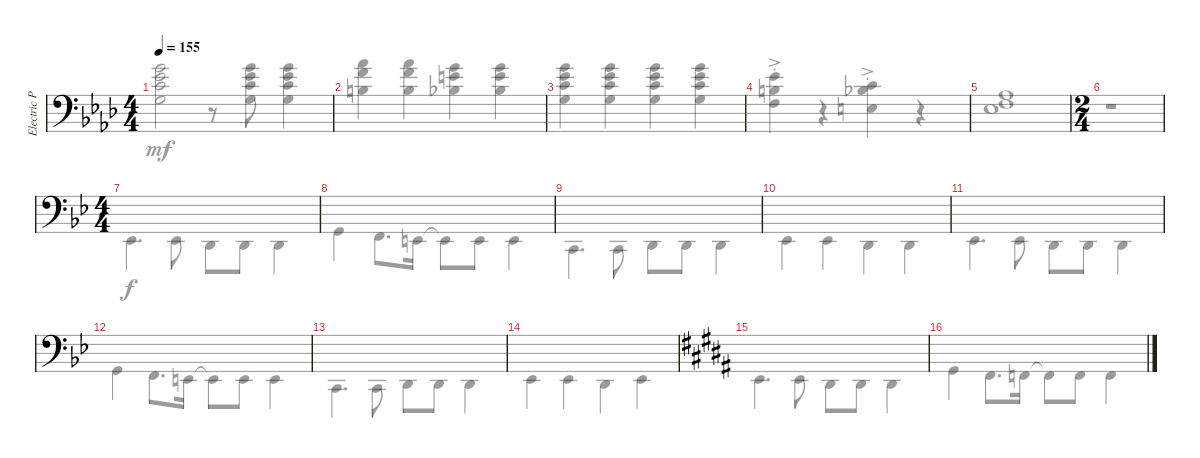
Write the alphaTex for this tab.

\track ("Electric Piano (Staff 2)" "Electric P") {instrument electricgrandpiano}
\staff {score}
\tuning (E4 B3 G3 D3 A2 E2 B1) {hide}
\voice
\ts (4 4)
\tempo 155
\clef f4
\ks ab
|
|
|
|
|
\ts (2 4)
|
\ts (4 4)
\ks bb
|
|
|
|
|
|
|
|
\ks b
|
\voice
\clef f4
\ks ab
(3.1 1.2 0.3 13.4).2{dy mf} r.8 (3.1 4.2 5.3 5.4).8 (3.1 1.2 0.3 13.4).4 |
(1.1 0.2 13.3).4 (1.1 0.2 13.3).4 (0.1 8.2 3.3).4 (0.1 8.2 3.3).4 |
(3.1 1.2 0.3 13.4).4 (3.1 1.2 0.3 13.4).4 (3.1 1.2 0.3 13.4).4 (3.1 1.2 0.3 13.4).4 |
(0.2 8.3{ac st} 3.4).4 r.4 (1.2{ac st} 3.3 2.4).4 r.4 |
(1.3 1.4 8.5).1 |
r.1 |
\ks bb
4.7.4{d dy f} 4.7.8 3.7.8 3.7.8 3.7.4 |
3.6.4 1.6.8{d} 0.6.16 0.6{t}.8 0.6.8 0.6.4 |
1.7.4{d} 1.7.8 3.7.8 3.7.8 3.7.4 |
4.7.4 4.7.4 3.7.4 3.7.4 |
4.7.4{d} 4.7.8 3.7.8 3.7.8 3.7.4 |
3.6.4 1.6.8{d} 0.6.16 0.6{t}.8 0.6.8 0.6.4 |
1.7.4{d} 1.7.8 3.7.8 3.7.8 3.7.4 |
4.7.4 4.7.4 3.7.4 4.7.4 |
\ks b
0.6.4{d} 0.6.8 4.7.8 4.7.8 4.7.4 |
4.6.4 2.6.8{d} 1.6.16 1.6{t}.8 1.6.8 1.6.4
